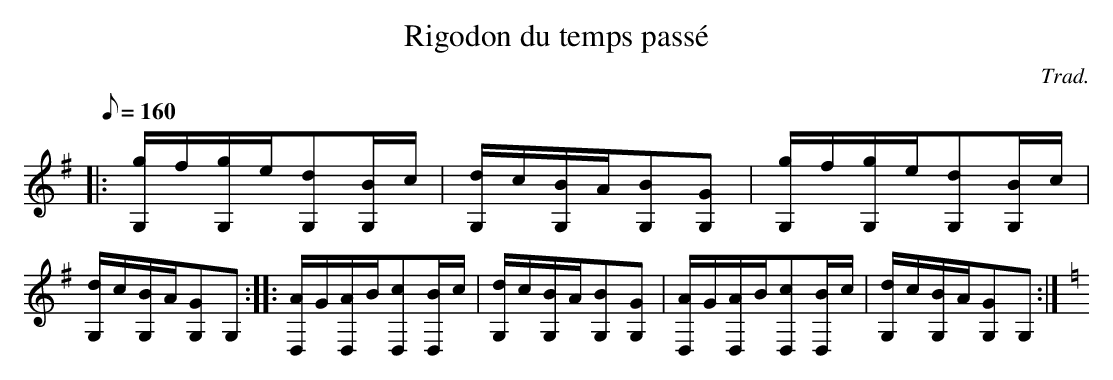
X:1
T:Rigodon du temps passé
C:Trad.
M:2/
L:1/8
Q:160
K:G
|:[g/G,/]f/[g/G,/]e/[dG,][B/G,/]c/|[d/G,/]c/[B/G,/]A/[BG,][GG,]|[g/G,/]f/[g/G,/]e/[dG,][B/G,/]c/|[d/G,/]c/[B/G,/]A/[GG,]G,:|:[A/D,/]G/[A/D,/]B/[cD,][B/D,/]c/| \
[d/G,/]c/[B/G,/]A/[BG,][GG,]|[A/D,/]G/[A/D,/]B/[cD,][B/D,/]c/|[d/G,/]c/[B/G,/]A/[GG,]G,:| \
K:C
